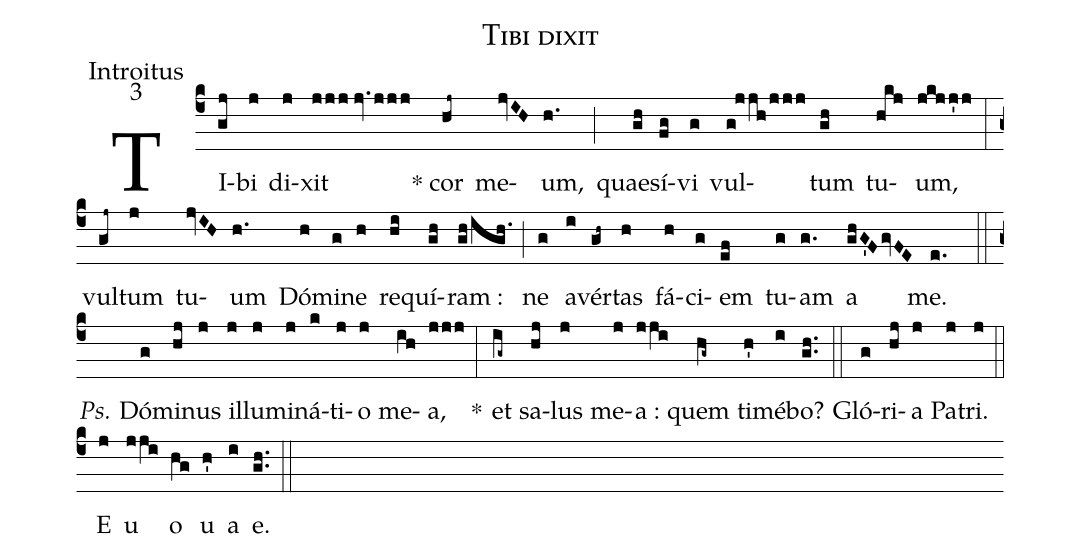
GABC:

name:Tibi dixit;
office-part:Introitus;
mode:3;
%%
(c4) TI(gj)bi(j) di(j)xit(jjj//jv.jjj) ()* cor(hj~) me(jvIH)um,(h.) (;) quae(gh)sí(fg)vi(g) vul(g!jjh/jjj)tum(gh) tu(hkj)um,(jkjj'j) (:) vul(gj~)tum(j) tu(jvIH)um(h.) Dó(h)mi(g)ne(h) re(hi)quí(gh)ram :(gh/igh.) (;) ne(g) a(i)vér(gh~)tas(h) fá(h)ci(g)em(ef) tu(g)am(g.) a(ghG'FgvFE) me.(e.) (::) <i>Ps.</i> Dó(g)mi(hj)nus(j) il(j)lu(j)mi(j)ná(k)ti(j)o(j) me(ih)a,(jjj) <clear>*(:) et(ig~) sa(hj)lus(j) me(j)a :(jji) quem(hg~) ti(h')mé(i)bo?(gh..) (::) Gló(g)ri(hj)a(j) Pa(j)tri.(j) (::) <eu>E(j) u(jji) o(hg) u(h') a(i) e.</eu>(gh..) (::)
